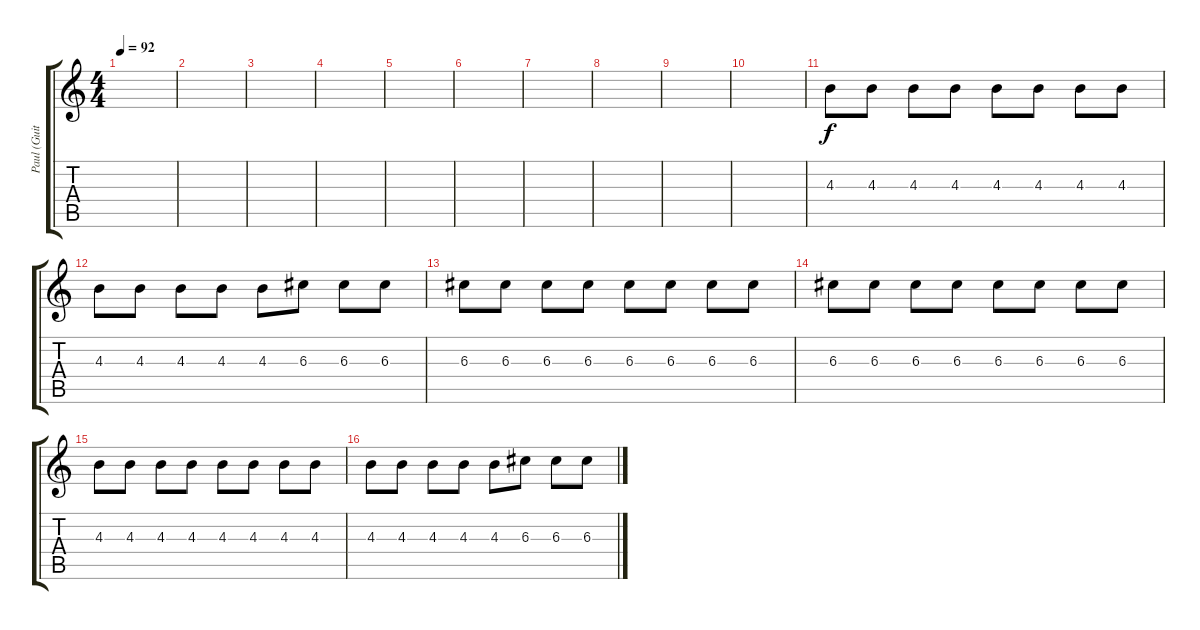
\track ("Paul (Guitar 1)" "Paul (Guit") {instrument distortionguitar}
\staff {score tabs}
\tuning (E4 B3 G3 D3 A2 E2) {hide}
\ts (4 4)
\tempo 92
\clef g2
\ks c
|
|
|
|
|
|
|
|
|
|
4.3.8 4.3.8 4.3.8 4.3.8 4.3.8 4.3.8 4.3.8 4.3.8 |
4.3.8 4.3.8 4.3.8 4.3.8 4.3.8 6.3.8 6.3.8 6.3.8 |
6.3.8 6.3.8 6.3.8 6.3.8 6.3.8 6.3.8 6.3.8 6.3.8 |
6.3.8 6.3.8 6.3.8 6.3.8 6.3.8 6.3.8 6.3.8 6.3.8 |
4.3.8 4.3.8 4.3.8 4.3.8 4.3.8 4.3.8 4.3.8 4.3.8 |
4.3.8 4.3.8 4.3.8 4.3.8 4.3.8 6.3.8 6.3.8 6.3.8
